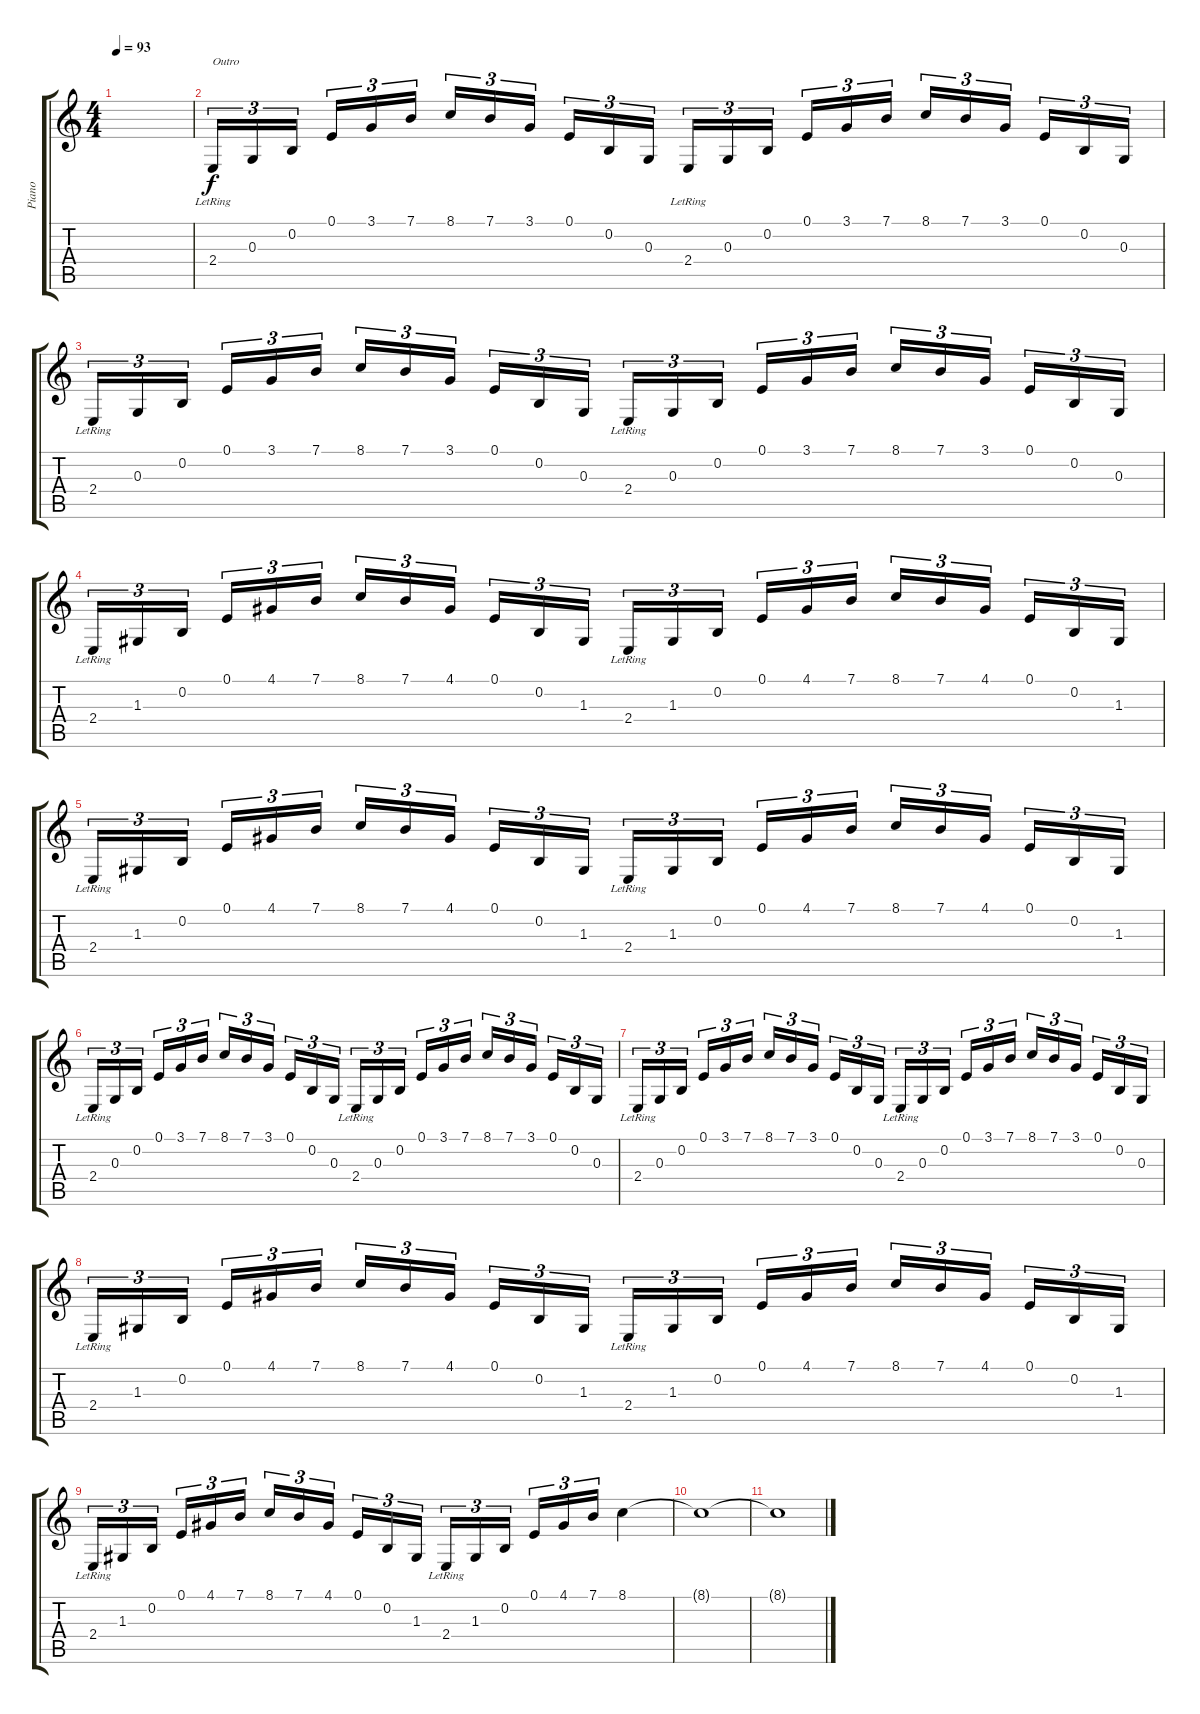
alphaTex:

\track ("Piano" "Piano") {instrument brightacousticpiano}
\staff {score tabs}
\tuning (E4 B3 G3 D3 A2 E2) {hide}
\ts (4 4)
\tempo 93
\clef g2
\ks c
|
2.4{lr}.16{tu (3 2) txt "Outro"} 0.3.16{tu (3 2)} 0.2.16{tu (3 2)} 0.1.16{tu (3 2)} 3.1.16{tu (3 2)} 7.1.16{tu (3 2)} 8.1.16{tu (3 2)} 7.1.16{tu (3 2)} 3.1.16{tu (3 2)} 0.1.16{tu (3 2)} 0.2.16{tu (3 2)} 0.3.16{tu (3 2)} 2.4{lr}.16{tu (3 2)} 0.3.16{tu (3 2)} 0.2.16{tu (3 2)} 0.1.16{tu (3 2)} 3.1.16{tu (3 2)} 7.1.16{tu (3 2)} 8.1.16{tu (3 2)} 7.1.16{tu (3 2)} 3.1.16{tu (3 2)} 0.1.16{tu (3 2)} 0.2.16{tu (3 2)} 0.3.16{tu (3 2)} |
2.4{lr}.16{tu (3 2)} 0.3.16{tu (3 2)} 0.2.16{tu (3 2)} 0.1.16{tu (3 2)} 3.1.16{tu (3 2)} 7.1.16{tu (3 2)} 8.1.16{tu (3 2)} 7.1.16{tu (3 2)} 3.1.16{tu (3 2)} 0.1.16{tu (3 2)} 0.2.16{tu (3 2)} 0.3.16{tu (3 2)} 2.4{lr}.16{tu (3 2)} 0.3.16{tu (3 2)} 0.2.16{tu (3 2)} 0.1.16{tu (3 2)} 3.1.16{tu (3 2)} 7.1.16{tu (3 2)} 8.1.16{tu (3 2)} 7.1.16{tu (3 2)} 3.1.16{tu (3 2)} 0.1.16{tu (3 2)} 0.2.16{tu (3 2)} 0.3.16{tu (3 2)} |
2.4{lr}.16{tu (3 2)} 1.3.16{tu (3 2)} 0.2.16{tu (3 2)} 0.1.16{tu (3 2)} 4.1.16{tu (3 2)} 7.1.16{tu (3 2)} 8.1.16{tu (3 2)} 7.1.16{tu (3 2)} 4.1.16{tu (3 2)} 0.1.16{tu (3 2)} 0.2.16{tu (3 2)} 1.3.16{tu (3 2)} 2.4{lr}.16{tu (3 2)} 1.3.16{tu (3 2)} 0.2.16{tu (3 2)} 0.1.16{tu (3 2)} 4.1.16{tu (3 2)} 7.1.16{tu (3 2)} 8.1.16{tu (3 2)} 7.1.16{tu (3 2)} 4.1.16{tu (3 2)} 0.1.16{tu (3 2)} 0.2.16{tu (3 2)} 1.3.16{tu (3 2)} |
2.4{lr}.16{tu (3 2)} 1.3.16{tu (3 2)} 0.2.16{tu (3 2)} 0.1.16{tu (3 2)} 4.1.16{tu (3 2)} 7.1.16{tu (3 2)} 8.1.16{tu (3 2)} 7.1.16{tu (3 2)} 4.1.16{tu (3 2)} 0.1.16{tu (3 2)} 0.2.16{tu (3 2)} 1.3.16{tu (3 2)} 2.4{lr}.16{tu (3 2)} 1.3.16{tu (3 2)} 0.2.16{tu (3 2)} 0.1.16{tu (3 2)} 4.1.16{tu (3 2)} 7.1.16{tu (3 2)} 8.1.16{tu (3 2)} 7.1.16{tu (3 2)} 4.1.16{tu (3 2)} 0.1.16{tu (3 2)} 0.2.16{tu (3 2)} 1.3.16{tu (3 2)} |
2.4{lr}.16{tu (3 2)} 0.3.16{tu (3 2)} 0.2.16{tu (3 2)} 0.1.16{tu (3 2)} 3.1.16{tu (3 2)} 7.1.16{tu (3 2)} 8.1.16{tu (3 2)} 7.1.16{tu (3 2)} 3.1.16{tu (3 2)} 0.1.16{tu (3 2)} 0.2.16{tu (3 2)} 0.3.16{tu (3 2)} 2.4{lr}.16{tu (3 2)} 0.3.16{tu (3 2)} 0.2.16{tu (3 2)} 0.1.16{tu (3 2)} 3.1.16{tu (3 2)} 7.1.16{tu (3 2)} 8.1.16{tu (3 2)} 7.1.16{tu (3 2)} 3.1.16{tu (3 2)} 0.1.16{tu (3 2)} 0.2.16{tu (3 2)} 0.3.16{tu (3 2)} |
2.4{lr}.16{tu (3 2)} 0.3.16{tu (3 2)} 0.2.16{tu (3 2)} 0.1.16{tu (3 2)} 3.1.16{tu (3 2)} 7.1.16{tu (3 2)} 8.1.16{tu (3 2)} 7.1.16{tu (3 2)} 3.1.16{tu (3 2)} 0.1.16{tu (3 2)} 0.2.16{tu (3 2)} 0.3.16{tu (3 2)} 2.4{lr}.16{tu (3 2)} 0.3.16{tu (3 2)} 0.2.16{tu (3 2)} 0.1.16{tu (3 2)} 3.1.16{tu (3 2)} 7.1.16{tu (3 2)} 8.1.16{tu (3 2)} 7.1.16{tu (3 2)} 3.1.16{tu (3 2)} 0.1.16{tu (3 2)} 0.2.16{tu (3 2)} 0.3.16{tu (3 2)} |
2.4{lr}.16{tu (3 2)} 1.3.16{tu (3 2)} 0.2.16{tu (3 2)} 0.1.16{tu (3 2)} 4.1.16{tu (3 2)} 7.1.16{tu (3 2)} 8.1.16{tu (3 2)} 7.1.16{tu (3 2)} 4.1.16{tu (3 2)} 0.1.16{tu (3 2)} 0.2.16{tu (3 2)} 1.3.16{tu (3 2)} 2.4{lr}.16{tu (3 2)} 1.3.16{tu (3 2)} 0.2.16{tu (3 2)} 0.1.16{tu (3 2)} 4.1.16{tu (3 2)} 7.1.16{tu (3 2)} 8.1.16{tu (3 2)} 7.1.16{tu (3 2)} 4.1.16{tu (3 2)} 0.1.16{tu (3 2)} 0.2.16{tu (3 2)} 1.3.16{tu (3 2)} |
2.4{lr}.16{tu (3 2)} 1.3.16{tu (3 2)} 0.2.16{tu (3 2)} 0.1.16{tu (3 2)} 4.1.16{tu (3 2)} 7.1.16{tu (3 2)} 8.1.16{tu (3 2)} 7.1.16{tu (3 2)} 4.1.16{tu (3 2)} 0.1.16{tu (3 2)} 0.2.16{tu (3 2)} 1.3.16{tu (3 2)} 2.4{lr}.16{tu (3 2)} 1.3.16{tu (3 2)} 0.2.16{tu (3 2)} 0.1.16{tu (3 2)} 4.1.16{tu (3 2)} 7.1.16{tu (3 2)} 8.1.4 |
8.1{t}.1 |
8.1{t}.1
